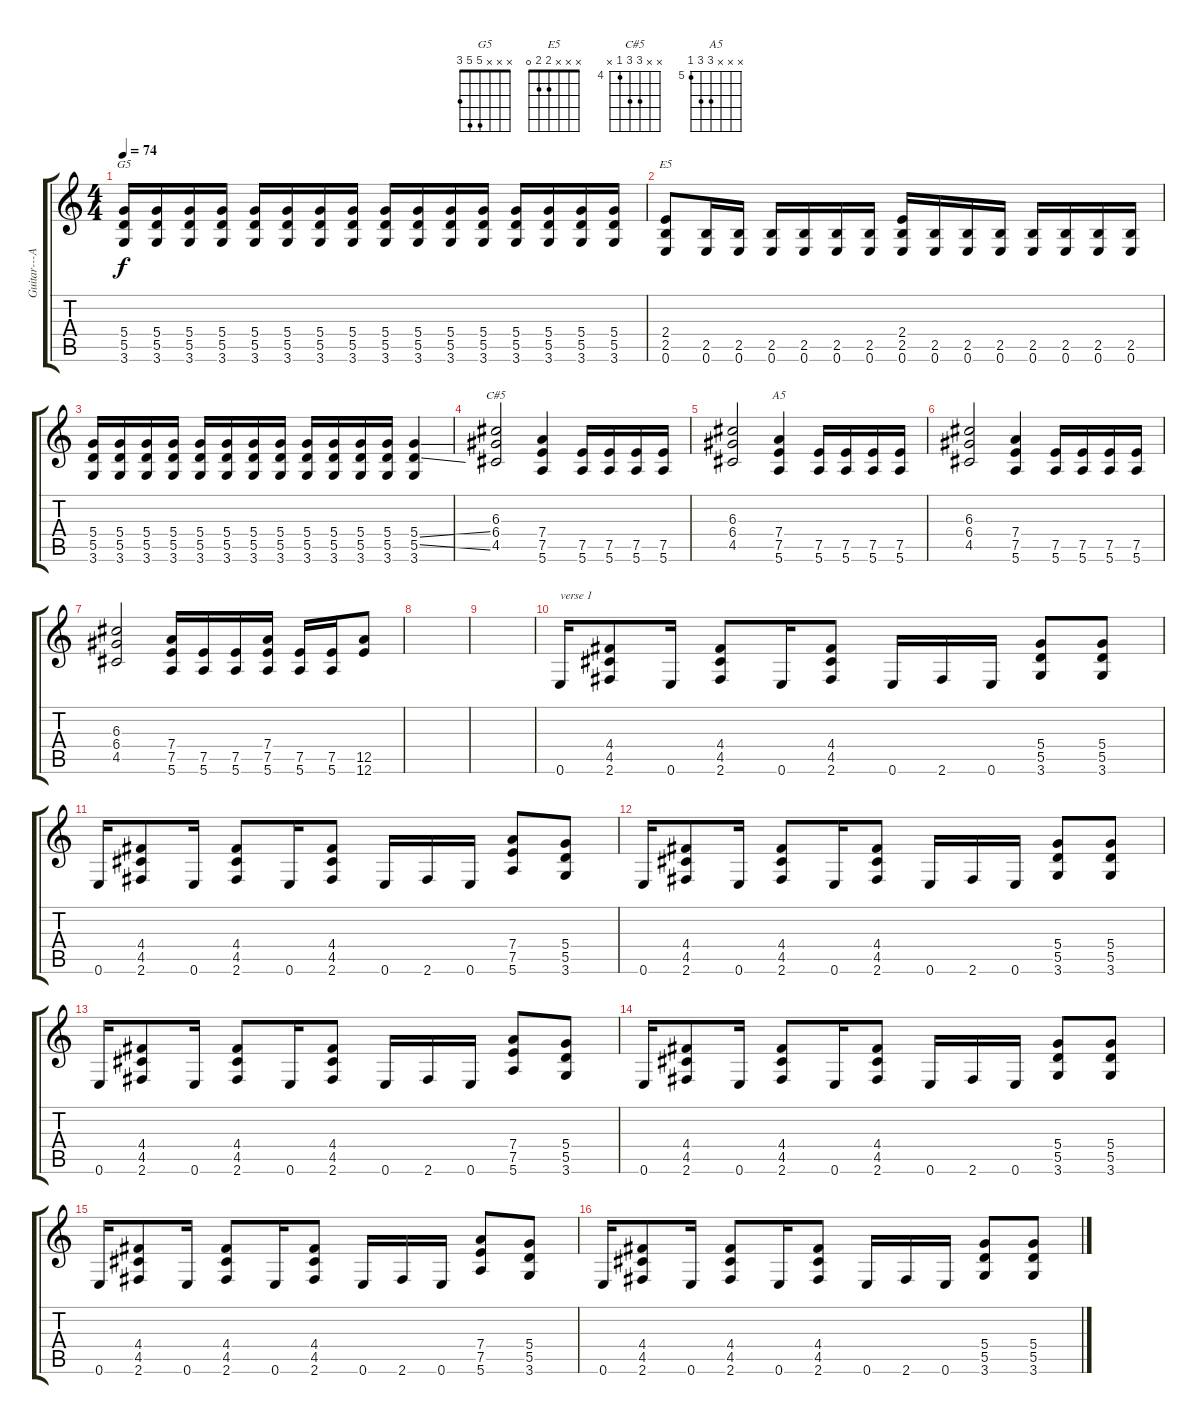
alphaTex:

\track ("Guitar---Ar Paul" "Guitar---A") {instrument overdrivenguitar}
\staff {score tabs}
\tuning (E4 B3 G3 D3 A2 E2) {hide}
\chord ("G5" x x x 5 5 3)
\chord ("E5" x x x 2 2 0)
\chord ("C#5" x x 6 6 4 x) {firstfret 4}
\chord ("A5" x x x 7 7 5) {firstfret 5}
\ts (4 4)
\tempo 74
\clef g2
\ks c
(5.4 5.5 3.6).16{ch "G5" dy f} (5.4 5.5 3.6).16 (5.4 5.5 3.6).16 (5.4 5.5 3.6).16 (5.4 5.5 3.6).16 (5.4 5.5 3.6).16 (5.4 5.5 3.6).16 (5.4 5.5 3.6).16 (5.4 5.5 3.6).16 (5.4 5.5 3.6).16 (5.4 5.5 3.6).16 (5.4 5.5 3.6).16 (5.4 5.5 3.6).16 (5.4 5.5 3.6).16 (5.4 5.5 3.6).16 (5.4 5.5 3.6).16 |
(2.4 2.5 0.6).8{ch "E5"} (2.5 0.6).16 (2.5 0.6).16 (2.5 0.6).16 (2.5 0.6).16 (2.5 0.6).16 (2.5 0.6).16 (2.4 2.5 0.6).16 (2.5 0.6).16 (2.5 0.6).16 (2.5 0.6).16 (2.5 0.6).16 (2.5 0.6).16 (2.5 0.6).16 (2.5 0.6).16 |
(5.4 5.5 3.6).16 (5.4 5.5 3.6).16 (5.4 5.5 3.6).16 (5.4 5.5 3.6).16 (5.4 5.5 3.6).16 (5.4 5.5 3.6).16 (5.4 5.5 3.6).16 (5.4 5.5 3.6).16 (5.4 5.5 3.6).16 (5.4 5.5 3.6).16 (5.4 5.5 3.6).16 (5.4 5.5 3.6).16 (5.4{ss} 5.5{ss} 3.6).4 |
(6.3 6.4 4.5).2{ch "C#5"} (7.4 7.5 5.6).4 (7.5 5.6).16 (7.5 5.6).16 (7.5 5.6).16 (7.5 5.6).16 |
(6.3 6.4 4.5).2 (7.4 7.5 5.6).4{ch "A5"} (7.5 5.6).16 (7.5 5.6).16 (7.5 5.6).16 (7.5 5.6).16 |
(6.3 6.4 4.5).2 (7.4 7.5 5.6).4 (7.5 5.6).16 (7.5 5.6).16 (7.5 5.6).16 (7.5 5.6).16 |
(6.3 6.4 4.5).2 (7.4 7.5 5.6).16 (7.5 5.6).16 (7.5 5.6).16 (7.4 7.5 5.6).16 (7.5 5.6).16 (7.5 5.6).16 (12.5 12.6).8 |
|
|
0.6.16{txt "verse 1"} (4.4 4.5 2.6).8 0.6.16 (4.4 4.5 2.6).8 0.6.16 (4.4 4.5 2.6).8 0.6.16 2.6.16 0.6.16 (5.4 5.5 3.6).8 (5.4 5.5 3.6).8 |
0.6.16 (4.4 4.5 2.6).8 0.6.16 (4.4 4.5 2.6).8 0.6.16 (4.4 4.5 2.6).8 0.6.16 2.6.16 0.6.16 (7.4 7.5 5.6).8 (5.4 5.5 3.6).8 |
0.6.16 (4.4 4.5 2.6).8 0.6.16 (4.4 4.5 2.6).8 0.6.16 (4.4 4.5 2.6).8 0.6.16 2.6.16 0.6.16 (5.4 5.5 3.6).8 (5.4 5.5 3.6).8 |
0.6.16 (4.4 4.5 2.6).8 0.6.16 (4.4 4.5 2.6).8 0.6.16 (4.4 4.5 2.6).8 0.6.16 2.6.16 0.6.16 (7.4 7.5 5.6).8 (5.4 5.5 3.6).8 |
0.6.16 (4.4 4.5 2.6).8 0.6.16 (4.4 4.5 2.6).8 0.6.16 (4.4 4.5 2.6).8 0.6.16 2.6.16 0.6.16 (5.4 5.5 3.6).8 (5.4 5.5 3.6).8 |
0.6.16 (4.4 4.5 2.6).8 0.6.16 (4.4 4.5 2.6).8 0.6.16 (4.4 4.5 2.6).8 0.6.16 2.6.16 0.6.16 (7.4 7.5 5.6).8 (5.4 5.5 3.6).8 |
0.6.16 (4.4 4.5 2.6).8 0.6.16 (4.4 4.5 2.6).8 0.6.16 (4.4 4.5 2.6).8 0.6.16 2.6.16 0.6.16 (5.4 5.5 3.6).8 (5.4 5.5 3.6).8
